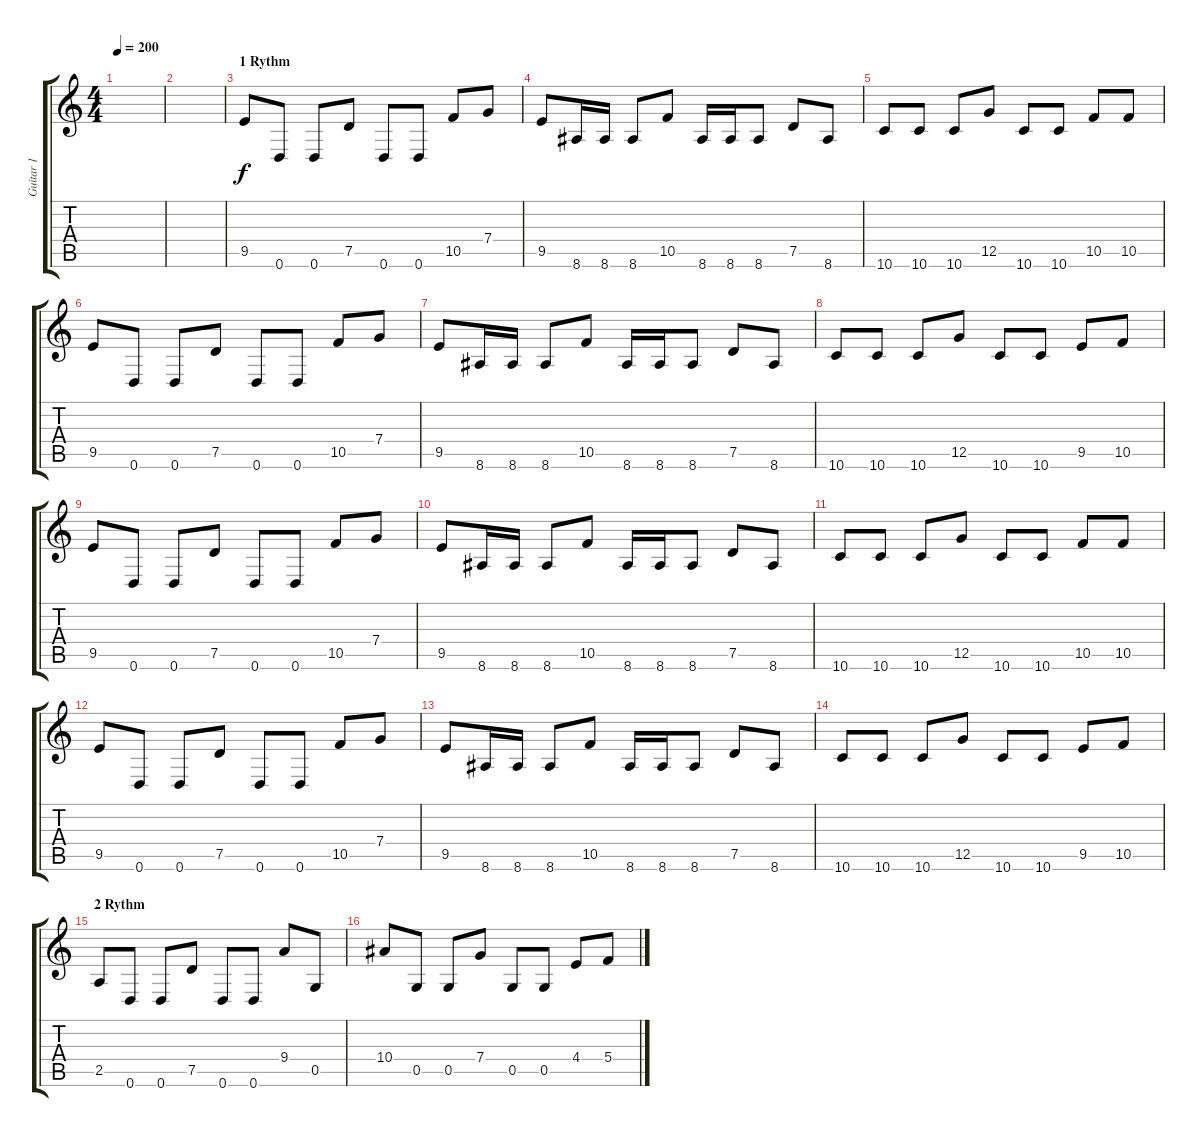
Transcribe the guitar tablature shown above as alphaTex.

\track ("Guitar 1" "Guitar 1") {instrument overdrivenguitar}
\staff {score tabs}
\tuning (G3 D3 F3 C3 G2 D2) {hide}
\ts (4 4)
\tempo 200
\clef g2
\ks c
|
|
\section ("" "1 Rythm")
9.5.8 0.6.8 0.6.8 7.5.8 0.6.8 0.6.8 10.5.8 7.4.8 |
9.5.8 8.6.16 8.6.16 8.6.8 10.5.8 8.6.16 8.6.16 8.6.8 7.5.8 8.6.8 |
10.6.8 10.6.8 10.6.8 12.5.8 10.6.8 10.6.8 10.5.8 10.5.8 |
9.5.8 0.6.8 0.6.8 7.5.8 0.6.8 0.6.8 10.5.8 7.4.8 |
9.5.8 8.6.16 8.6.16 8.6.8 10.5.8 8.6.16 8.6.16 8.6.8 7.5.8 8.6.8 |
10.6.8 10.6.8 10.6.8 12.5.8 10.6.8 10.6.8 9.5.8 10.5.8 |
9.5.8 0.6.8 0.6.8 7.5.8 0.6.8 0.6.8 10.5.8 7.4.8 |
9.5.8 8.6.16 8.6.16 8.6.8 10.5.8 8.6.16 8.6.16 8.6.8 7.5.8 8.6.8 |
10.6.8 10.6.8 10.6.8 12.5.8 10.6.8 10.6.8 10.5.8 10.5.8 |
9.5.8 0.6.8 0.6.8 7.5.8 0.6.8 0.6.8 10.5.8 7.4.8 |
9.5.8 8.6.16 8.6.16 8.6.8 10.5.8 8.6.16 8.6.16 8.6.8 7.5.8 8.6.8 |
10.6.8 10.6.8 10.6.8 12.5.8 10.6.8 10.6.8 9.5.8 10.5.8 |
\section ("" "2 Rythm")
2.5.8 0.6.8 0.6.8 7.5.8 0.6.8 0.6.8 9.4.8 0.5.8 |
10.4.8 0.5.8 0.5.8 7.4.8 0.5.8 0.5.8 4.4.8 5.4.8
